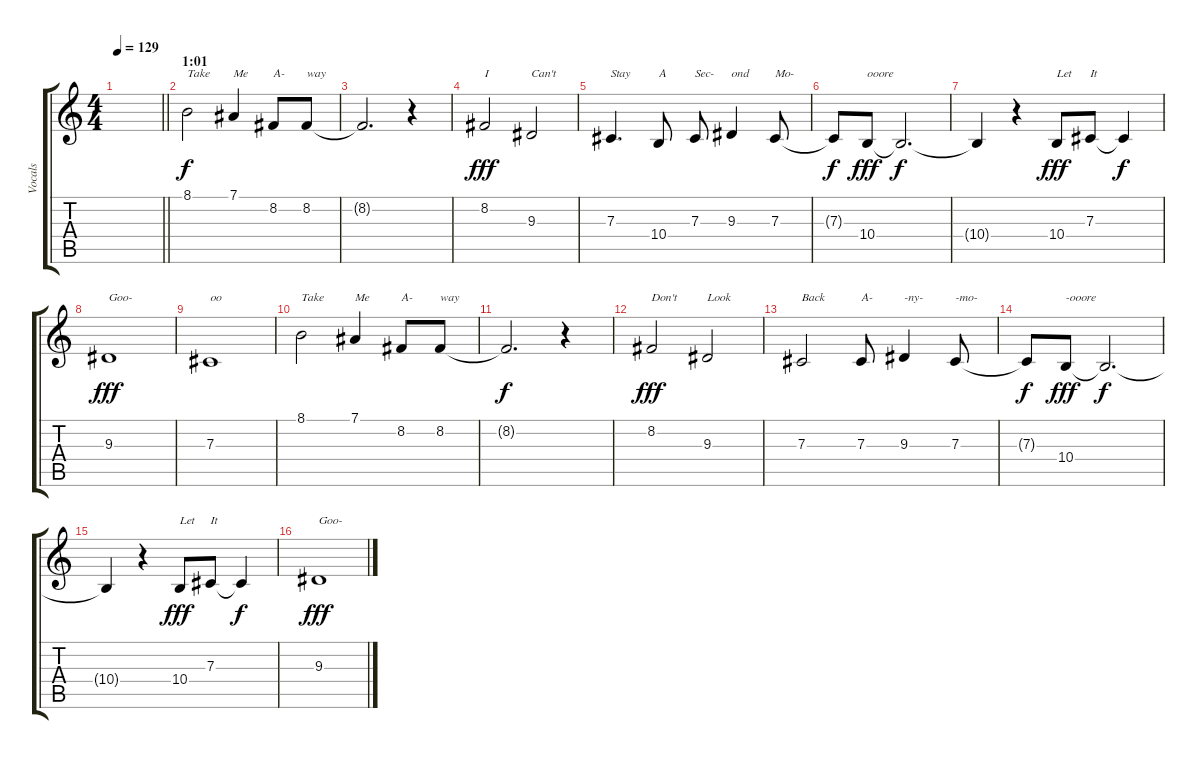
\track ("Vocals" "Vocals") {instrument violin}
\staff {score tabs}
\tuning (Eb4 Bb3 Gb3 Db3 Ab2 Db2) {hide}
\ts (4 4)
\tempo 129
\clef g2
\barLineRight lightlight
\ks c
|
\section ("" "1:01")
8.1.2{txt "Take"} 7.1.4{txt "Me"} 8.2.8{txt "A-"} 8.2.8{txt "way"} |
8.2{t}.2{d dy f} r.4 |
8.2.2{txt "I" dy fff} 9.3.2{txt "Can't"} |
7.3.4{d txt "Stay"} 10.4.8{txt "A"} 7.3.8{txt "Sec-"} 9.3.4{txt "ond"} 7.3.8{txt "Mo-"} |
7.3{t}.8{dy f} 10.4.8{txt "ooore" dy fff} 10.4{t}.2{d dy f} |
10.4{t}.4 r.4 10.4.8{txt "Let" dy fff} 7.3.8{txt "It"} 7.3{t}.4{dy f} |
9.3.1{txt "Goo-" dy fff} |
7.3.1{txt "oo"} |
8.1.2{txt "Take"} 7.1.4{txt "Me"} 8.2.8{txt "A-"} 8.2.8{txt "way"} |
8.2{t}.2{d dy f} r.4 |
8.2.2{txt "Don't" dy fff} 9.3.2{txt "Look"} |
7.3.2{txt "Back"} 7.3.8{txt "A-"} 9.3.4{txt "-ny-"} 7.3.8{txt "-mo-"} |
7.3{t}.8{dy f} 10.4.8{txt "-ooore" dy fff} 10.4{t}.2{d dy f} |
10.4{t}.4 r.4 10.4.8{txt "Let" dy fff} 7.3.8{txt "It"} 7.3{t}.4{dy f} |
9.3.1{txt "Goo-" dy fff}
